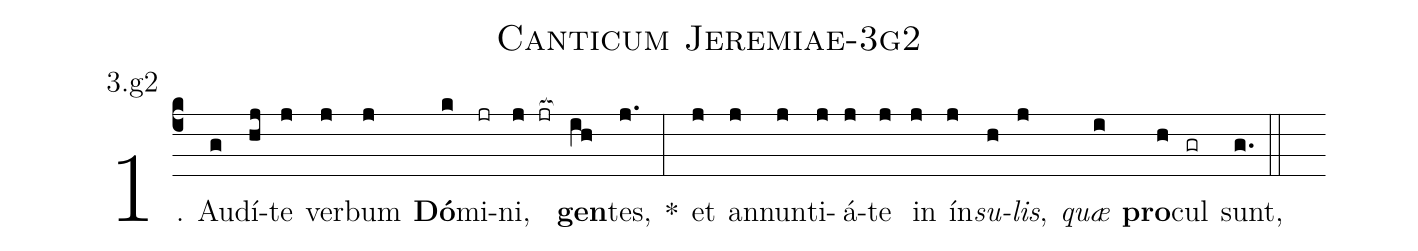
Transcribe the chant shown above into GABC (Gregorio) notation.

name: Canticum Jeremiae-3g2;
annotation: 3.g2;
%%
(c4)1. Au(g)dí(hj)te(j) ver(j)bum(j) <b>Dó</b>(k)mi(jr)ni,(j jr[ocb:1{]) <b>gen</b>(ih[ocb:0}])tes,(j.) *(:) et(j) an(j)nun(j)ti(j)á(j)te(j) in(j) ín(j)<i>su</i>(h)<i>lis</i>,(j) <i>quæ</i>(i) <b>pro</b>(h)cul(gr) sunt,(g.) (::)
